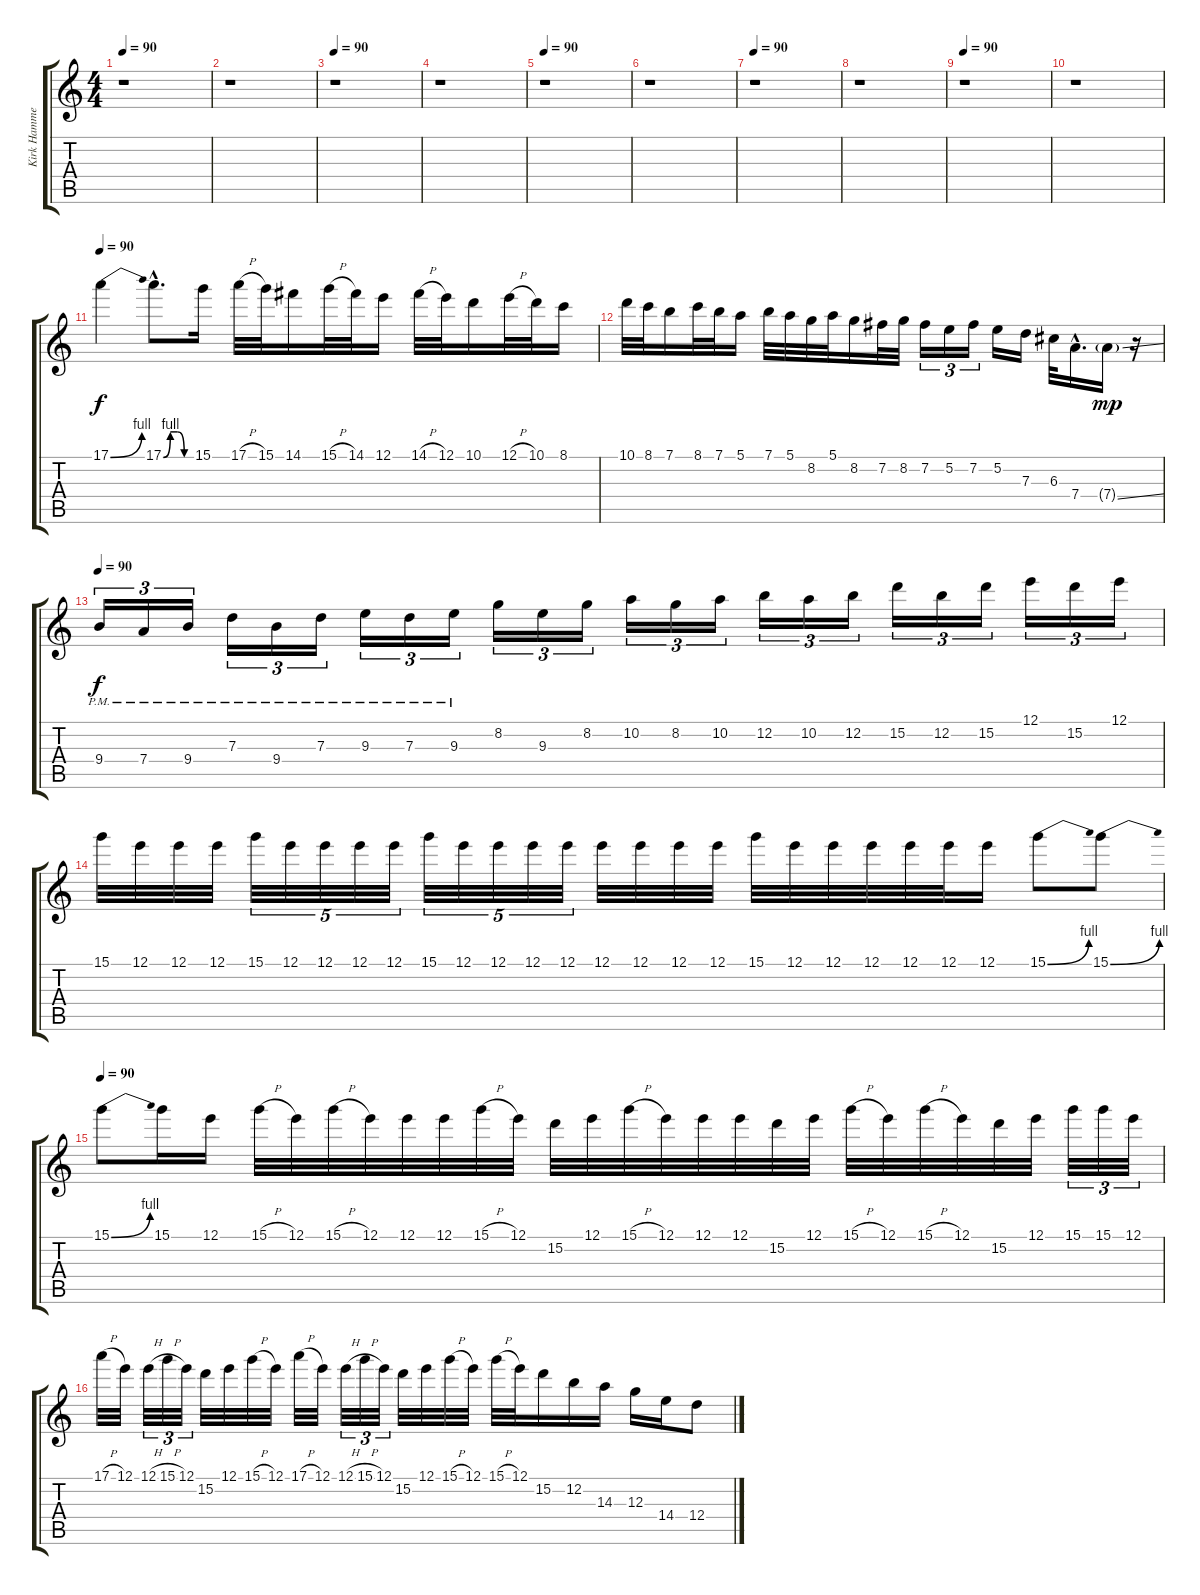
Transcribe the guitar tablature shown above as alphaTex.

\track ("Kirk Hammet (Guitar 4)" "Kirk Hamme") {instrument overdrivenguitar}
\staff {score tabs}
\tuning (E4 B3 G3 D3 A2 E2) {hide}
\ts (4 4)
\tempo 90
\clef g2
\ks c
r.1{dy f} |
r.1 |
\tempo 90
r.1 |
r.1 |
\tempo 90
r.1 |
r.1 |
\tempo 90
r.1 |
r.1 |
\tempo 90
r.1 |
r.1 |
\tempo 90
17.1{be (bend 0 0 60 4)}.4 17.1{be (custom 0 0 15 4 30 4 45 0 60 0) hac}.8{d} 15.1.16 17.1{h}.32 15.1.32 14.1.16 15.1{h}.32 14.1.32 12.1.16 14.1{h}.32 12.1.32 10.1.16 12.1{h}.32 10.1.32 8.1.16 |
10.1.32 8.1.32 7.1.16 8.1.32 7.1.32 5.1.16 7.1.32 5.1.32 8.2.32 5.1.32 8.2.16 7.2.32 8.2.32 7.2.16{tu (3 2)} 5.2.16{tu (3 2)} 7.2.16{tu (3 2)} 5.2.16 7.3.16 6.3.32 7.4{hac}.16{d} 7.4{ss g}.16{dy mp} r.16 |
\tempo 90
9.4{pm}.16{tu (3 2) dy f} 7.4{pm}.16{tu (3 2)} 9.4{pm}.16{tu (3 2)} 7.3{pm}.16{tu (3 2)} 9.4{pm}.16{tu (3 2)} 7.3{pm}.16{tu (3 2)} 9.3{pm}.16{tu (3 2)} 7.3{pm}.16{tu (3 2)} 9.3{pm}.16{tu (3 2)} 8.2.16{tu (3 2)} 9.3.16{tu (3 2)} 8.2.16{tu (3 2)} 10.2.16{tu (3 2)} 8.2.16{tu (3 2)} 10.2.16{tu (3 2)} 12.2.16{tu (3 2)} 10.2.16{tu (3 2)} 12.2.16{tu (3 2)} 15.2.16{tu (3 2)} 12.2.16{tu (3 2)} 15.2.16{tu (3 2)} 12.1.16{tu (3 2)} 15.2.16{tu (3 2)} 12.1.16{tu (3 2)} |
15.1.32 12.1.32 12.1.32 12.1.32 15.1.32{tu (5 4)} 12.1.32{tu (5 4)} 12.1.32{tu (5 4)} 12.1.32{tu (5 4)} 12.1.32{tu (5 4)} 15.1.32{tu (5 4)} 12.1.32{tu (5 4)} 12.1.32{tu (5 4)} 12.1.32{tu (5 4)} 12.1.32{tu (5 4)} 12.1.32 12.1.32 12.1.32 12.1.32 15.1.32 12.1.32 12.1.32 12.1.32 12.1.32 12.1.32 12.1.16 15.1{be (bend 0 0 60 4)}.8 15.1{be (bend 0 0 60 4)}.8 |
\tempo 90
15.1{be (bend 0 0 60 4)}.8 15.1.16 12.1.16 15.1{h}.32 12.1.32 15.1{h}.32 12.1.32 12.1.32 12.1.32 15.1{h}.32 12.1.32 15.2.32 12.1.32 15.1{h}.32 12.1.32 12.1.32 12.1.32 15.2.32 12.1.32 15.1{h}.32 12.1.32 15.1{h}.32 12.1.32 15.2.32 12.1.32 15.1.32{tu (3 2)} 15.1.32{tu (3 2)} 12.1.32{tu (3 2)} |
17.1{h}.32 12.1.32 12.1{h}.32{tu (3 2)} 15.1{h}.32{tu (3 2)} 12.1.32{tu (3 2)} 15.2.32 12.1.32 15.1{h}.32 12.1.32 17.1{h}.32 12.1.32 12.1{h}.32{tu (3 2)} 15.1{h}.32{tu (3 2)} 12.1.32{tu (3 2)} 15.2.32 12.1.32 15.1{h}.32 12.1.32 15.1{h}.32 12.1.32 15.2.16 12.2.16 14.3.16 12.3.16 14.4.16 12.4{ss}.8
